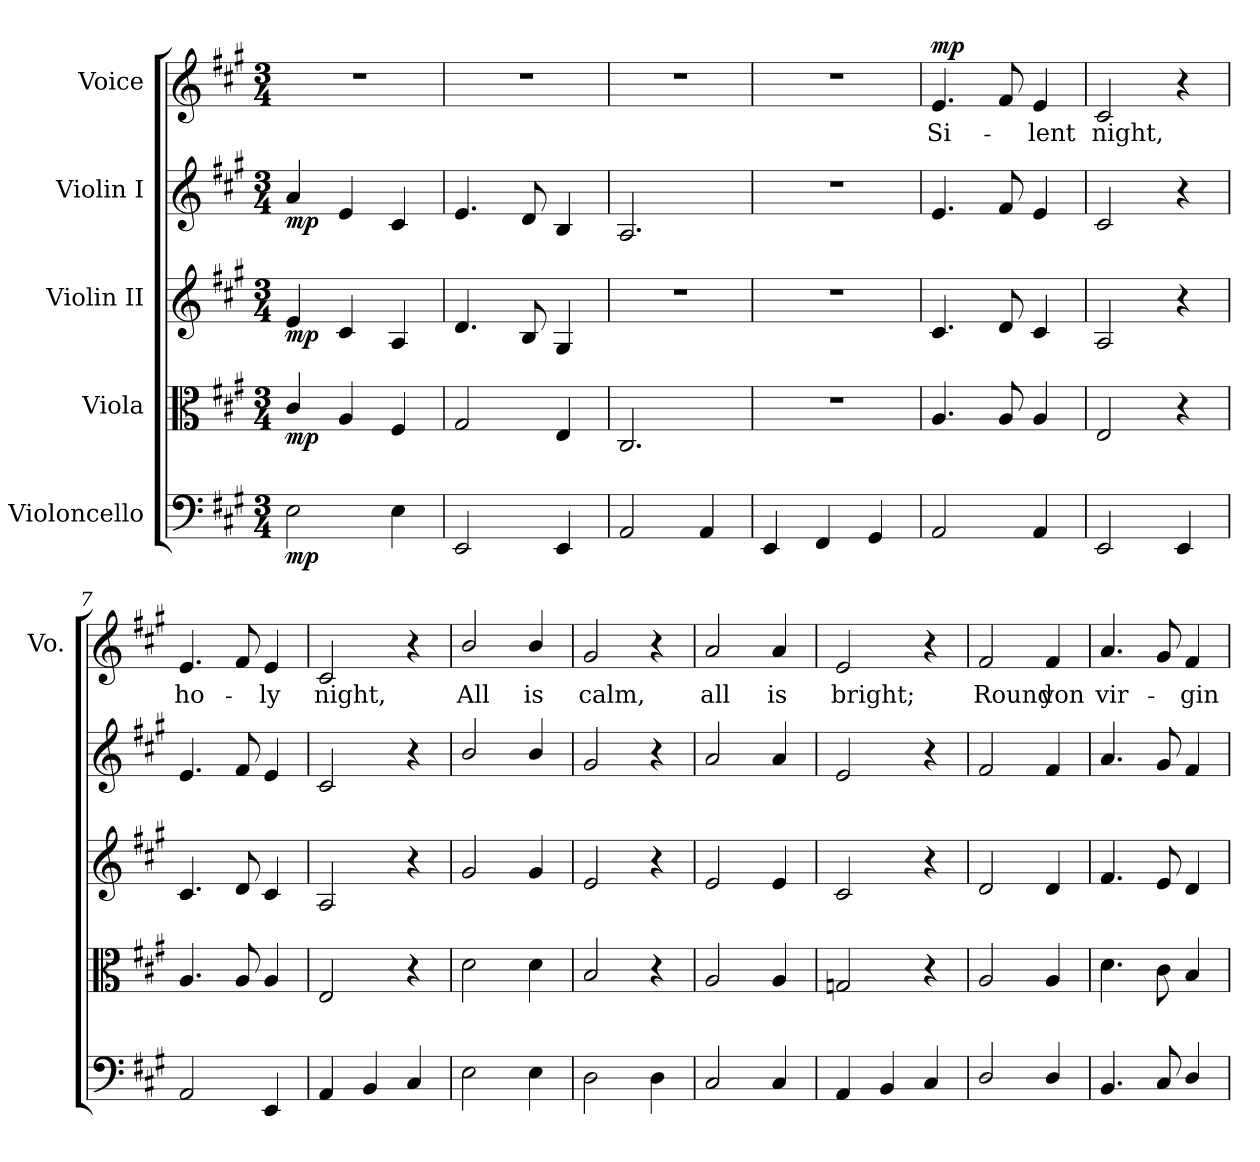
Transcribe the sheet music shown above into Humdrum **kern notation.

**kern	**dynam	**kern	**dynam	**kern	**dynam	**kern	**dynam	**kern	**text	**dynam
*part5	*part5	*part4	*part4	*part3	*part3	*part2	*part2	*part1	*part1	*part1
*staff5	*staff5	*staff4	*staff4	*staff3	*staff3	*staff2	*staff2	*staff1	*staff1	*staff1
*I"Violoncello	*	*I"Viola	*	*I"Violin II	*	*I"Violin I	*	*I"Voice	*	*
*	*	*	*	*	*	*	*	*I'Vo.	*	*
*clefF4	*	*clefC3	*	*clefG2	*	*clefG2	*	*clefG2	*	*
*k[f#c#g#]	*	*k[f#c#g#]	*	*k[f#c#g#]	*	*k[f#c#g#]	*	*k[f#c#g#]	*	*
*A:	*	*A:	*	*A:	*	*A:	*	*A:	*	*
*M3/4	*	*M3/4	*	*M3/4	*	*M3/4	*	*M3/4	*	*
*MM90	*	*MM90	*	*MM90	*	*MM90	*	*MM90	*	*
=1	=1	=1	=1	=1	=1	=1	=1	=1	=1	=1
!	!LO:DY:b	!	!LO:DY:b	!	!LO:DY:b	!	!LO:DY:b	!	!	!
2E\	mp	4c#/	mp	4e/	mp	4a/	mp	2.r	.	.
.	.	4A/	.	4c#/	.	4e/	.	.	.	.
4E\	.	4F#/	.	4A/	.	4c#/	.	.	.	.
=2	=2	=2	=2	=2	=2	=2	=2	=2	=2	=2
2EE/	.	2G#/	.	4.d/	.	4.e/	.	2.r	.	.
.	.	.	.	8B/	.	8d/	.	.	.	.
4EE/	.	4E/	.	4G#/	.	4B/	.	.	.	.
=3	=3	=3	=3	=3	=3	=3	=3	=3	=3	=3
2AA/	.	2.C#/	.	2.r	.	2.A/	.	2.r	.	.
4AA/	.	.	.	.	.	.	.	.	.	.
=4	=4	=4	=4	=4	=4	=4	=4	=4	=4	=4
4EE/	.	2.r	.	2.r	.	2.r	.	2.r	.	.
4FF#/	.	.	.	.	.	.	.	.	.	.
4GG#/	.	.	.	.	.	.	.	.	.	.
=5	=5	=5	=5	=5	=5	=5	=5	=5	=5	=5
!	!	!	!	!	!	!	!	!	!LO:LY:b	!LO:DY:b
2AA/	.	4.A/	.	4.c#/	.	4.e/	.	4.e/	Si-	mp
.	.	8A/	.	8d/	.	8f#/	.	8f#/	.	.
!	!	!	!	!	!	!	!	!	!LO:LY:b	!
4AA/	.	4A/	.	4c#/	.	4e/	.	4e/	lent	.
=6	=6	=6	=6	=6	=6	=6	=6	=6	=6	=6
!	!	!	!	!	!	!	!	!	!LO:LY:b	!
2EE/	.	2E/	.	2A/	.	2c#/	.	2c#/	night,	.
4EE/	.	4r	.	4r	.	4r	.	4r	.	.
!!LO:LB:g=z
=7	=7	=7	=7	=7	=7	=7	=7	=7	=7	=7
!	!	!	!	!	!	!	!	!	!LO:LY:b	!
2AA/	.	4.A/	.	4.c#/	.	4.e/	.	4.e/	ho-	.
.	.	8A/	.	8d/	.	8f#/	.	8f#/	.	.
!	!	!	!	!	!	!	!	!	!LO:LY:b	!
4EE/	.	4A/	.	4c#/	.	4e/	.	4e/	-ly	.
=8	=8	=8	=8	=8	=8	=8	=8	=8	=8	=8
!	!	!	!	!	!	!	!	!	!LO:LY:b	!
4AA/	.	2E/	.	2A/	.	2c#/	.	2c#/	night,	.
4BB/	.	.	.	.	.	.	.	.	.	.
4C#/	.	4r	.	4r	.	4r	.	4r	.	.
=9	=9	=9	=9	=9	=9	=9	=9	=9	=9	=9
!	!	!	!	!	!	!	!	!	!LO:LY:b	!
2E\	.	2d\	.	2g#/	.	2b/	.	2b/	All	.
!	!	!	!	!	!	!	!	!	!LO:LY:b	!
4E\	.	4d\	.	4g#/	.	4b/	.	4b/	is	.
=10	=10	=10	=10	=10	=10	=10	=10	=10	=10	=10
!	!	!	!	!	!	!	!	!	!LO:LY:b	!
2D\	.	2B/	.	2e/	.	2g#/	.	2g#/	calm,	.
4D\	.	4r	.	4r	.	4r	.	4r	.	.
=11	=11	=11	=11	=11	=11	=11	=11	=11	=11	=11
!	!	!	!	!	!	!	!	!	!LO:LY:b	!
2C#/	.	2A/	.	2e/	.	2a/	.	2a/	all	.
!	!	!	!	!	!	!	!	!	!LO:LY:b	!
4C#/	.	4A/	.	4e/	.	4a/	.	4a/	is	.
=12	=12	=12	=12	=12	=12	=12	=12	=12	=12	=12
!	!	!	!	!	!	!	!	!	!LO:LY:b	!
4AA/	.	2Gn/	.	2c#/	.	2e/	.	2e/	bright;	.
4BB/	.	.	.	.	.	.	.	.	.	.
4C#/	.	4r	.	4r	.	4r	.	4r	.	.
=13	=13	=13	=13	=13	=13	=13	=13	=13	=13	=13
!	!	!	!	!	!	!	!	!	!LO:LY:b	!
2D/	.	2A/	.	2d/	.	2f#/	.	2f#/	Round	.
!	!	!	!	!	!	!	!	!	!LO:LY:b	!
4D/	.	4A/	.	4d/	.	4f#/	.	4f#/	yon	.
!!LO:PB:g=z
=14	=14	=14	=14	=14	=14	=14	=14	=14	=14	=14
!	!	!	!	!	!	!	!	!	!LO:LY:b	!
4.BB/	.	4.d\	.	4.f#/	.	4.a/	.	4.a/	vir-	.
8C#/	.	8c#\	.	8e/	.	8g#/	.	8g#/	.	.
!	!	!	!	!	!	!	!	!	!LO:LY:b	!
4D/	.	4B/	.	4d/	.	4f#/	.	4f#/	-gin	.
=	=	=	=	=	=	=	=	=	=	=
*-	*-	*-	*-	*-	*-	*-	*-	*-	*-	*-
